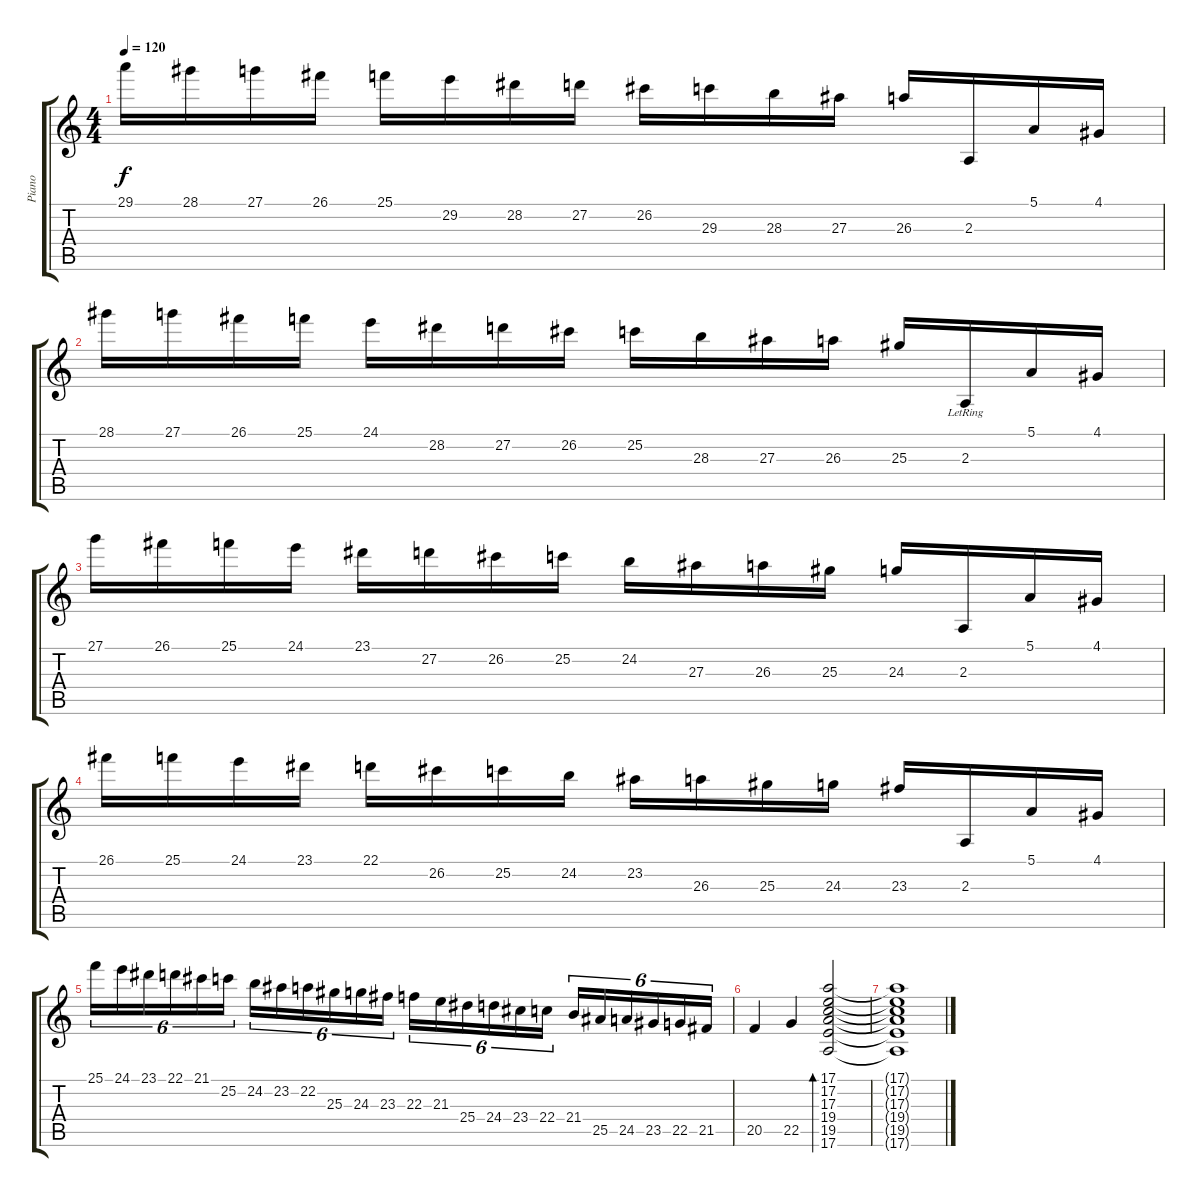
\track ("Piano" "Piano") {instrument brightacousticpiano}
\staff {score tabs}
\tuning (E4 B3 G3 D3 A2 E2) {hide}
\ts (4 4)
\tempo 120
\clef g2
\ks aminor
29.1.16{dy f} 28.1.16 27.1.16 26.1.16 25.1.16 29.2.16 28.2.16 27.2.16 26.2.16 29.3.16 28.3.16 27.3.16 26.3.16 2.3.16 5.1.16 4.1.16 |
28.1.16 27.1.16 26.1.16 25.1.16 24.1.16 28.2.16 27.2.16 26.2.16 25.2.16 28.3.16 27.3.16 26.3.16 25.3.16 2.3{lr}.16 5.1.16 4.1.16 |
27.1.16 26.1.16 25.1.16 24.1.16 23.1.16 27.2.16 26.2.16 25.2.16 24.2.16 27.3.16 26.3.16 25.3.16 24.3.16 2.3.16 5.1.16 4.1.16 |
26.1.16 25.1.16 24.1.16 23.1.16 22.1.16 26.2.16 25.2.16 24.2.16 23.2.16 26.3.16 25.3.16 24.3.16 23.3.16 2.3.16 5.1.16 4.1.16 |
25.1.16{tu (6 4)} 24.1.16{tu (6 4)} 23.1.16{tu (6 4)} 22.1.16{tu (6 4)} 21.1.16{tu (6 4)} 25.2.16{tu (6 4)} 24.2.16{tu (6 4)} 23.2.16{tu (6 4)} 22.2.16{tu (6 4)} 25.3.16{tu (6 4)} 24.3.16{tu (6 4)} 23.3.16{tu (6 4)} 22.3.16{tu (6 4)} 21.3.16{tu (6 4)} 25.4.16{tu (6 4)} 24.4.16{tu (6 4)} 23.4.16{tu (6 4)} 22.4.16{tu (6 4)} 21.4.16{tu (6 4)} 25.5.16{tu (6 4)} 24.5.16{tu (6 4)} 23.5.16{tu (6 4)} 22.5.16{tu (6 4)} 21.5.16{tu (6 4)} |
20.5.4 22.5.4 (17.1 17.2 17.3 19.4 19.5 17.6).2{bd 480} |
(17.1{t} 17.2{t} 17.3{t} 19.4{t} 19.5{t} 17.6{t}).1
